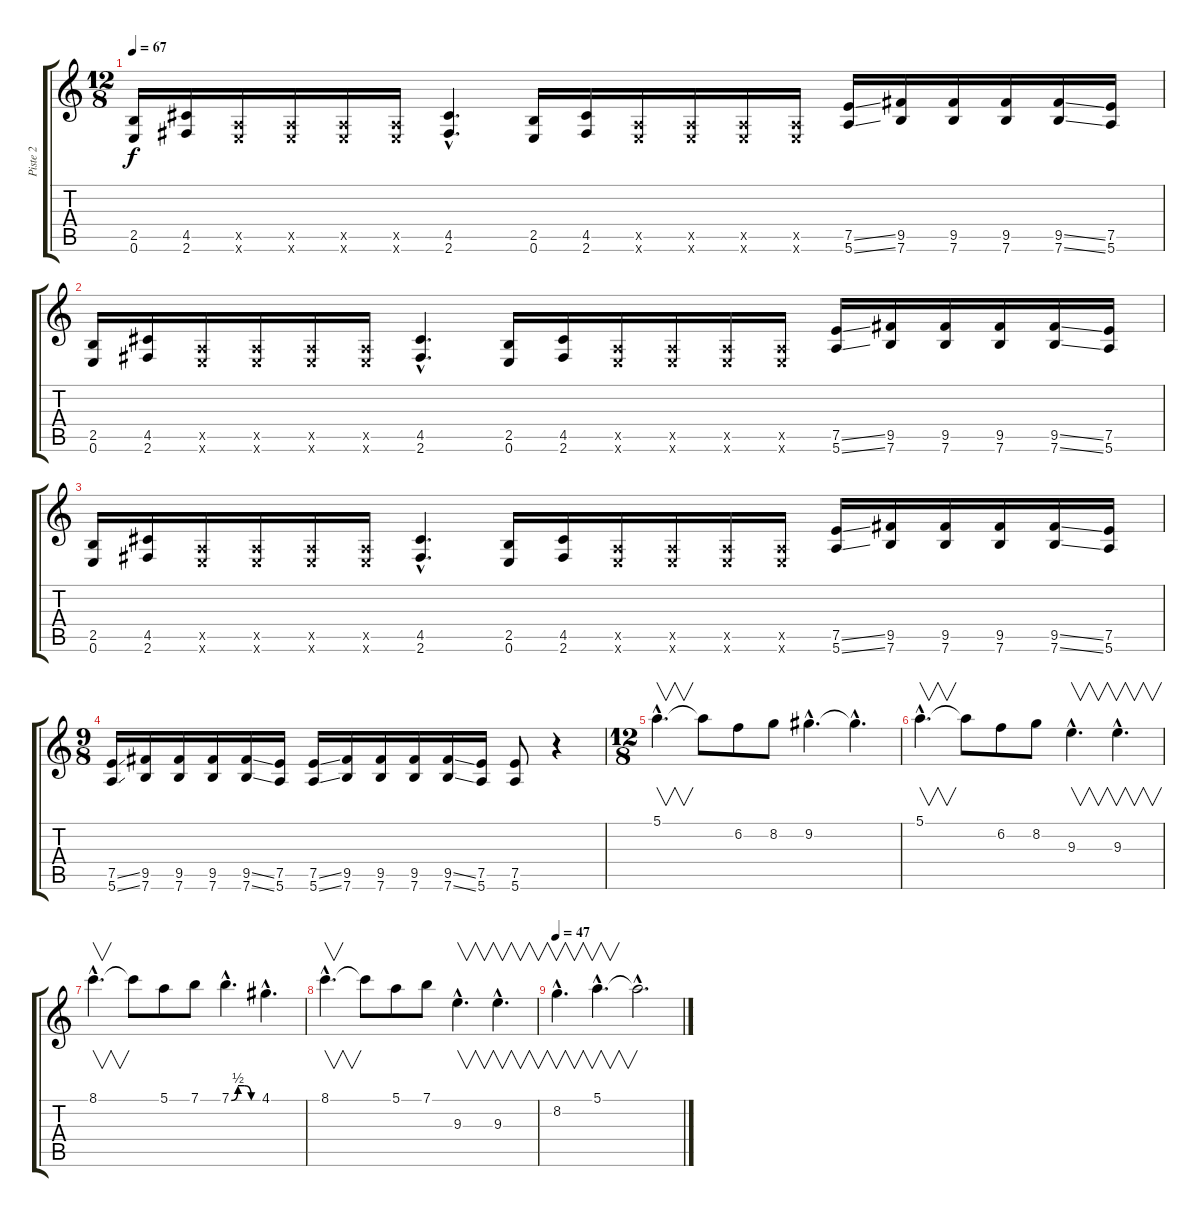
\track ("Piste 2" "Piste 2") {instrument distortionguitar}
\staff {score tabs}
\tuning (E4 B3 G3 D3 A2 E2) {hide}
\ts (12 8)
\tempo 67
\clef g2
\ks c
(2.5 0.6).16{dy f} (4.5 2.6).16 (0.5{x} 0.6{x}).16 (0.5{x} 0.6{x}).16 (0.5{x} 0.6{x}).16 (0.5{x} 0.6{x}).16 (4.5{hac} 2.6{hac}).4{d} (2.5 0.6).16 (4.5 2.6).16 (0.5{x} 0.6{x}).16 (0.5{x} 0.6{x}).16 (0.5{x} 0.6{x}).16 (0.5{x} 0.6{x}).16 (7.5{ss} 5.6{ss}).16 (9.5 7.6).16 (9.5 7.6).16 (9.5 7.6).16 (9.5{ss} 7.6{ss}).16 (7.5 5.6).16 |
(2.5 0.6).16 (4.5 2.6).16 (0.5{x} 0.6{x}).16 (0.5{x} 0.6{x}).16 (0.5{x} 0.6{x}).16 (0.5{x} 0.6{x}).16 (4.5{hac} 2.6{hac}).4{d} (2.5 0.6).16 (4.5 2.6).16 (0.5{x} 0.6{x}).16 (0.5{x} 0.6{x}).16 (0.5{x} 0.6{x}).16 (0.5{x} 0.6{x}).16 (7.5{ss} 5.6{ss}).16 (9.5 7.6).16 (9.5 7.6).16 (9.5 7.6).16 (9.5{ss} 7.6{ss}).16 (7.5 5.6).16 |
(2.5 0.6).16 (4.5 2.6).16 (0.5{x} 0.6{x}).16 (0.5{x} 0.6{x}).16 (0.5{x} 0.6{x}).16 (0.5{x} 0.6{x}).16 (4.5{hac} 2.6{hac}).4{d} (2.5 0.6).16 (4.5 2.6).16 (0.5{x} 0.6{x}).16 (0.5{x} 0.6{x}).16 (0.5{x} 0.6{x}).16 (0.5{x} 0.6{x}).16 (7.5{ss} 5.6{ss}).16 (9.5 7.6).16 (9.5 7.6).16 (9.5 7.6).16 (9.5{ss} 7.6{ss}).16 (7.5 5.6).16 |
\ts (9 8)
(7.5{ss} 5.6{ss}).16 (9.5 7.6).16 (9.5 7.6).16 (9.5 7.6).16 (9.5{ss} 7.6{ss}).16 (7.5 5.6).16 (7.5{ss} 5.6{ss}).16 (9.5 7.6).16 (9.5 7.6).16 (9.5 7.6).16 (9.5{ss} 7.6{ss}).16 (7.5 5.6).16 (7.5 5.6).8 r.4 |
\ts (12 8)
5.1{hac}.4{v d} 5.1{t}.8 6.2.8 8.2.8 9.2{hac}.4{d} 9.2{hac t}.4{d} |
5.1{hac}.4{v d} 5.1{t}.8 6.2.8 8.2.8 9.3{hac}.4{v d} 9.3{hac}.4{v d} |
8.1{hac}.4{v d} 8.1{t}.8 5.1.8 7.1.8 7.1{be (custom 0 0 15 2 30 2 45 0 60 0) hac}.4{d} 4.1{hac}.4{d} |
8.1{hac}.4{v d} 8.1{t}.8 5.1.8 7.1.8 9.3{hac}.4{v d} 9.3{hac}.4{v d} |
\tempo 47
8.2{hac}.4{v d} 5.1{hac}.4{v d volume 5 instrument distortionguitar} 5.1{hac t}.2{d}
